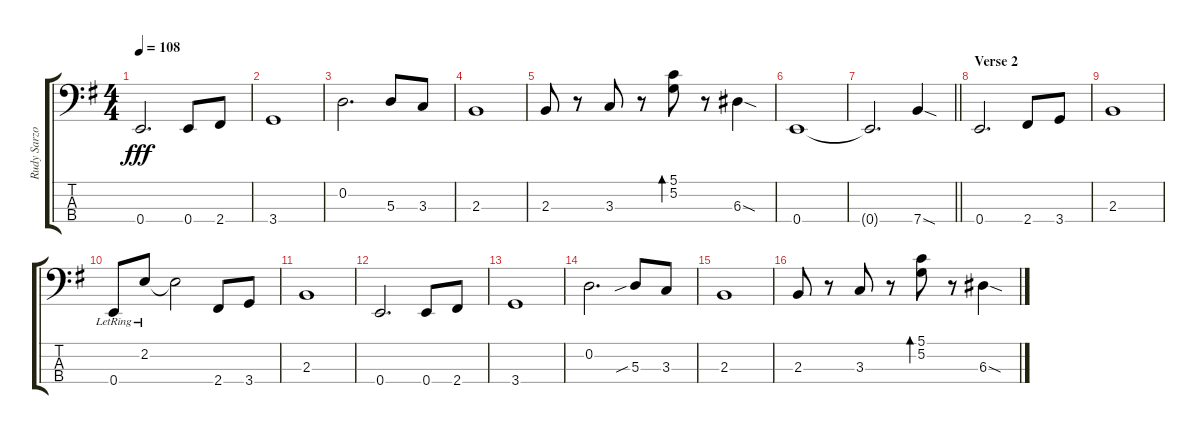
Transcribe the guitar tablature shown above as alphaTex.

\track ("Rudy Sarzo" "Rudy Sarzo") {instrument electricbassfinger}
\staff {score tabs}
\tuning (G2 D2 A1 E1) {hide}
\ts (4 4)
\tempo 108
\clef f4
\ks g
0.4.2{d dy fff} 0.4.8 2.4.8 |
3.4.1 |
0.2.2{d} 5.3.8 3.3.8 |
2.3.1 |
2.3.8 r.8 3.3.8 r.8 (5.1 5.2).8{bd 30} r.8 6.3{sod}.4 |
0.4.1 |
\barLineRight lightlight
0.4{t}.2{d} 7.4{sod}.4 |
\section ("" "Verse 2")
0.4.2{d} 2.4.8 3.4.8 |
2.3.1 |
0.4{lr}.8 2.2{lr}.8 2.2{t}.2 2.4.8 3.4.8 |
2.3.1 |
0.4.2{d} 0.4.8 2.4.8 |
3.4.1 |
0.2.2{d} 5.3{sib}.8 3.3.8 |
2.3.1 |
2.3.8 r.8 3.3.8 r.8 (5.1 5.2).8{bd 30} r.8 6.3{sod}.4
